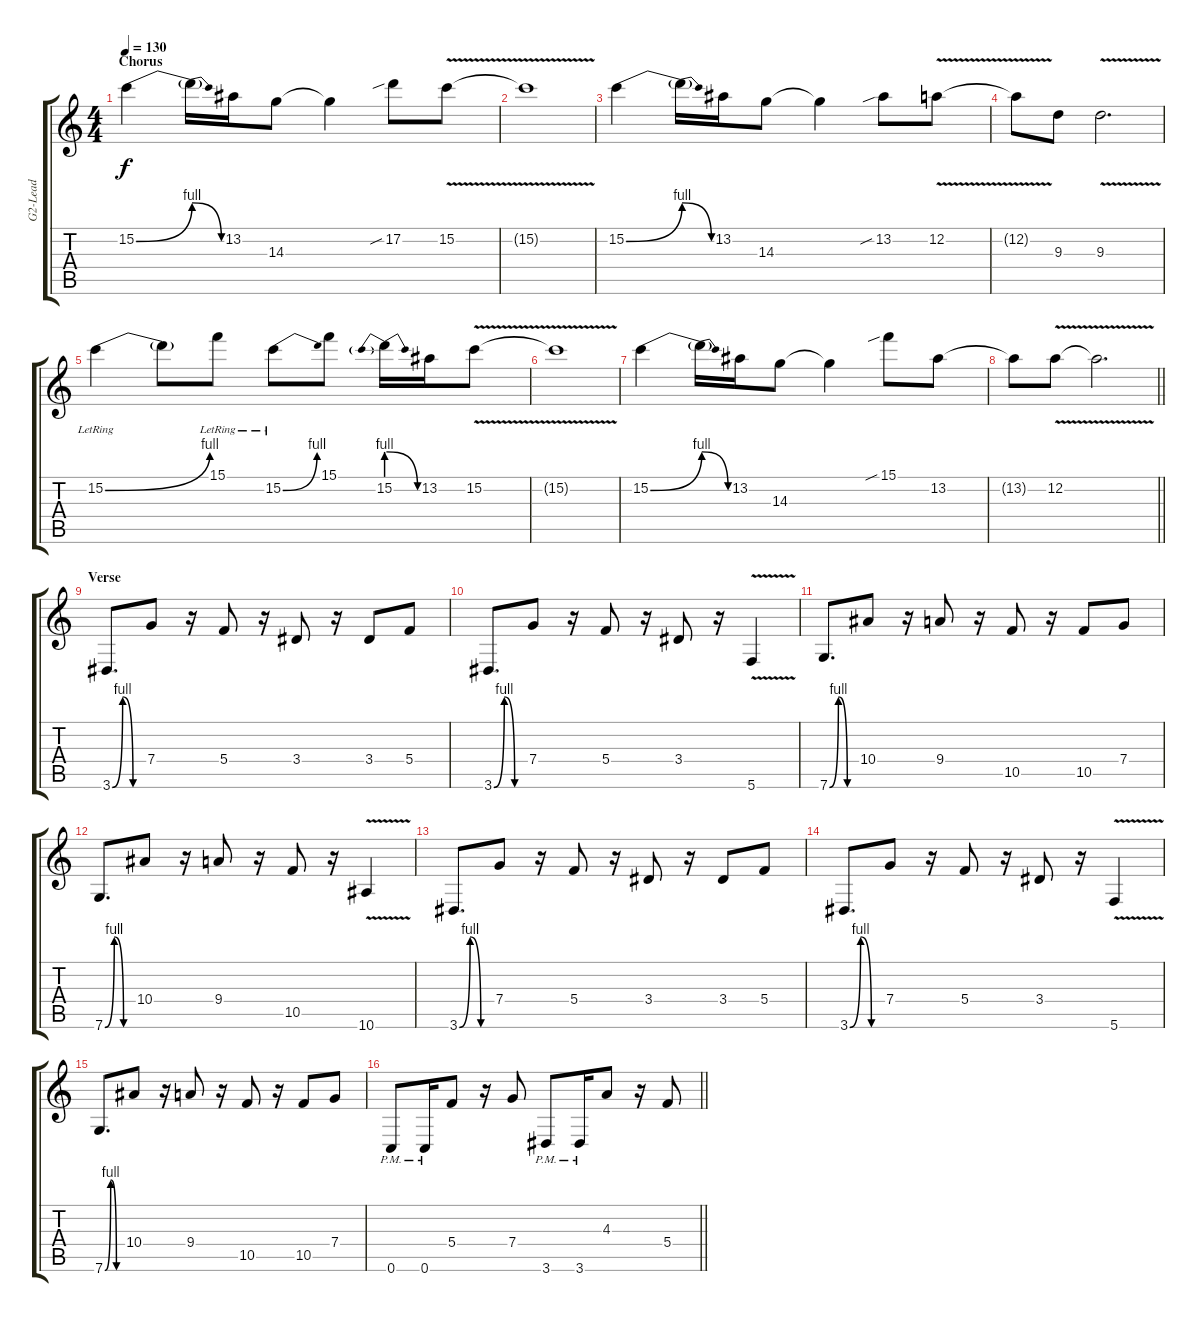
\track ("G2-Lead" "G2-Lead") {instrument distortionguitar}
\staff {score tabs}
\tuning (D4 A3 F3 C3 G2 C2) {hide}
\ts (4 4)
\section ("" "Chorus")
\tempo 130
\clef g2
\ks c
15.2{be (bend 0 0 60 4)}.4{dy f} 15.2{be (release 0 4 60 0) t}.16 13.2.16 14.3.8 14.3{t}.4 17.2{sib}.8 15.2{v}.8 |
15.2{t}.1 |
15.2{be (bend 0 0 60 4)}.4 15.2{be (release 0 4 60 0) t}.16 13.2.16 14.3.8 14.3{t}.4 13.2{sib}.8 12.2{v}.8 |
12.2{t}.8 9.3.8 9.3{v}.2{d} |
15.2{be (bend 0 0 60 4) lr}.4 15.2{t}.8 15.1{lr}.8 15.2{be (bend 0 0 60 4) lr}.8 15.1.8 15.2{be (prebendrelease 0 4 60 0)}.16 13.2.16 15.2{v}.8 |
15.2{t}.1 |
15.2{be (bend 0 0 60 4)}.4 15.2{be (release 0 4 60 0) t}.16 13.2.16 14.3.8 14.3{t}.4 15.1{sib}.8 13.2.8 |
\barLineRight lightlight
13.2{t}.8 12.2{v}.8 12.2{t}.2{d} |
\section ("" "Verse")
3.6{be (custom 0 0 20 4 40 0 60 0)}.8{d} 7.4.8 r.16 5.4.8 r.16 3.4.8 r.16 3.4.8 5.4.8 |
3.6{be (custom 0 0 20 4 40 0 60 0)}.8{d} 7.4.8 r.16 5.4.8 r.16 3.4.8 r.16 5.6{v}.4 |
7.6{be (custom 0 0 20 4 40 0 60 0)}.8{d} 10.4.8 r.16 9.4.8 r.16 10.5.8 r.16 10.5.8 7.4.8 |
7.6{be (custom 0 0 20 4 40 0 60 0)}.8{d} 10.4.8 r.16 9.4.8 r.16 10.5.8 r.16 10.6{v}.4 |
3.6{be (custom 0 0 20 4 40 0 60 0)}.8{d} 7.4.8 r.16 5.4.8 r.16 3.4.8 r.16 3.4.8 5.4.8 |
3.6{be (custom 0 0 20 4 40 0 60 0)}.8{d} 7.4.8 r.16 5.4.8 r.16 3.4.8 r.16 5.6{v}.4 |
7.6{be (custom 0 0 20 4 40 0 60 0)}.8{d} 10.4.8 r.16 9.4.8 r.16 10.5.8 r.16 10.5.8 7.4.8 |
\barLineRight lightlight
0.6{pm}.8 0.6{pm}.16 5.4.8 r.16 7.4.8 3.6{pm}.8 3.6{pm}.16 4.3.8 r.16 5.4.8
